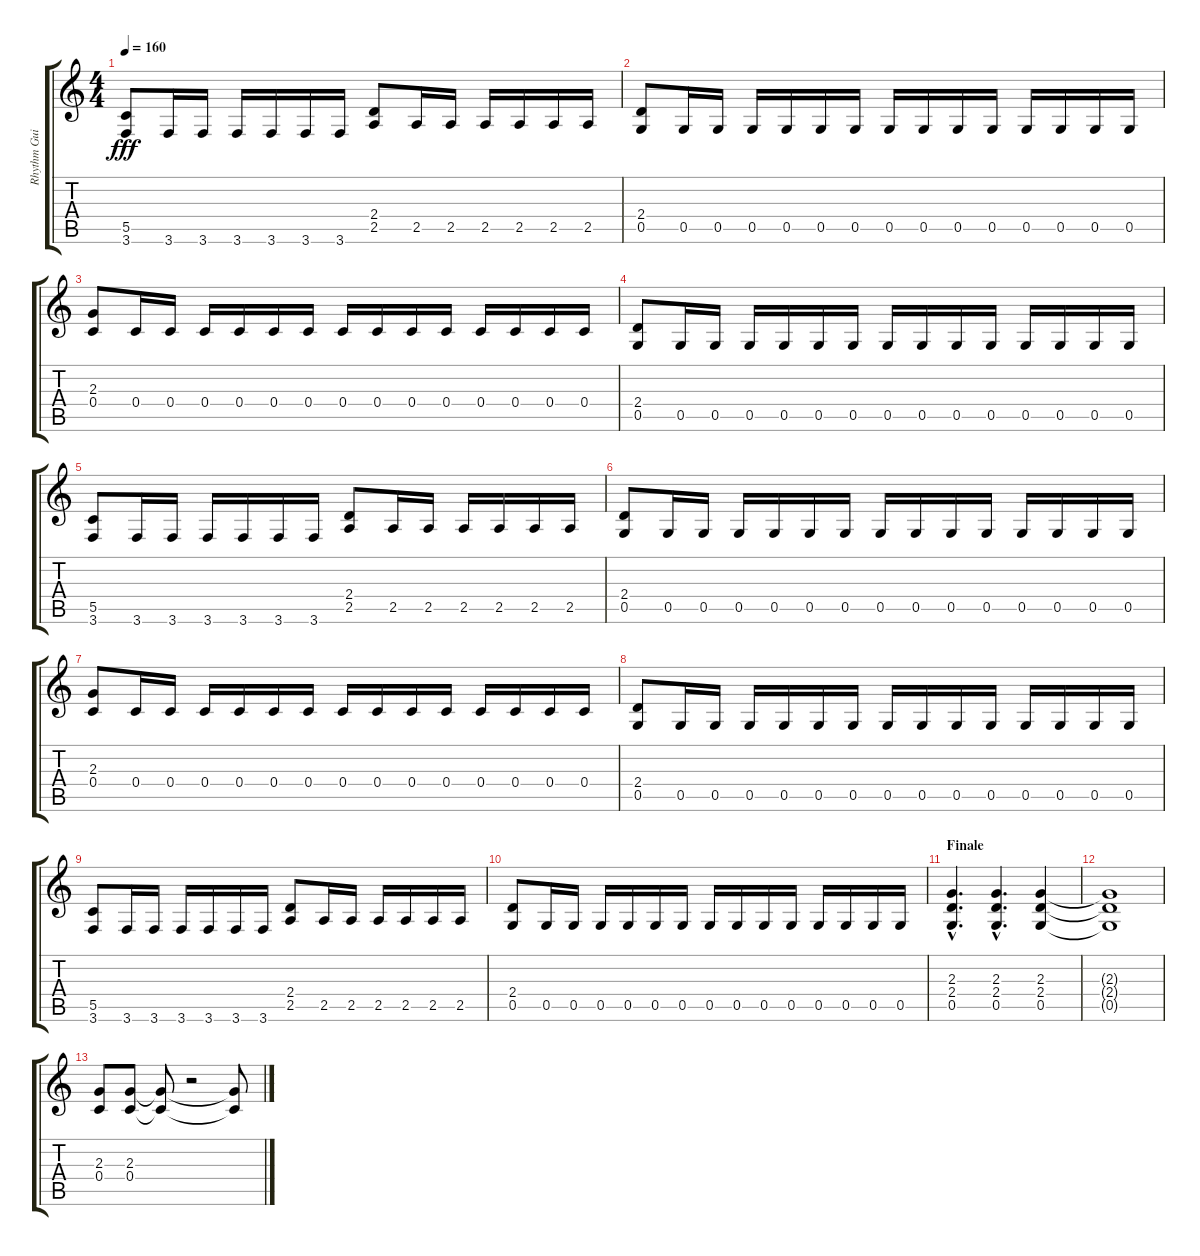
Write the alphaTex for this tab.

\track ("Rhythm Guitar" "Rhythm Gui") {instrument overdrivenguitar}
\staff {score tabs}
\tuning (D4 A3 F3 C3 G2 D2) {hide}
\ts (4 4)
\tempo 160
\clef g2
\ks c
(5.5 3.6).8{dy fff} 3.6.16 3.6.16 3.6.16 3.6.16 3.6.16 3.6.16 (2.4 2.5).8 2.5.16 2.5.16 2.5.16 2.5.16 2.5.16 2.5.16 |
(2.4 0.5).8 0.5.16 0.5.16 0.5.16 0.5.16 0.5.16 0.5.16 0.5.16 0.5.16 0.5.16 0.5.16 0.5.16 0.5.16 0.5.16 0.5.16 |
(2.3 0.4).8 0.4.16 0.4.16 0.4.16 0.4.16 0.4.16 0.4.16 0.4.16 0.4.16 0.4.16 0.4.16 0.4.16 0.4.16 0.4.16 0.4.16 |
(2.4 0.5).8 0.5.16 0.5.16 0.5.16 0.5.16 0.5.16 0.5.16 0.5.16 0.5.16 0.5.16 0.5.16 0.5.16 0.5.16 0.5.16 0.5.16 |
(5.5 3.6).8 3.6.16 3.6.16 3.6.16 3.6.16 3.6.16 3.6.16 (2.4 2.5).8 2.5.16 2.5.16 2.5.16 2.5.16 2.5.16 2.5.16 |
(2.4 0.5).8 0.5.16 0.5.16 0.5.16 0.5.16 0.5.16 0.5.16 0.5.16 0.5.16 0.5.16 0.5.16 0.5.16 0.5.16 0.5.16 0.5.16 |
(2.3 0.4).8 0.4.16 0.4.16 0.4.16 0.4.16 0.4.16 0.4.16 0.4.16 0.4.16 0.4.16 0.4.16 0.4.16 0.4.16 0.4.16 0.4.16 |
(2.4 0.5).8 0.5.16 0.5.16 0.5.16 0.5.16 0.5.16 0.5.16 0.5.16 0.5.16 0.5.16 0.5.16 0.5.16 0.5.16 0.5.16 0.5.16 |
(5.5 3.6).8 3.6.16 3.6.16 3.6.16 3.6.16 3.6.16 3.6.16 (2.4 2.5).8 2.5.16 2.5.16 2.5.16 2.5.16 2.5.16 2.5.16 |
(2.4 0.5).8 0.5.16 0.5.16 0.5.16 0.5.16 0.5.16 0.5.16 0.5.16 0.5.16 0.5.16 0.5.16 0.5.16 0.5.16 0.5.16 0.5.16 |
\section ("" "Finale")
(2.3{hac} 2.4{hac} 0.5{hac}).4{d} (2.3{hac} 2.4{hac} 0.5{hac}).4{d} (2.3 2.4 0.5).4 |
(2.3{t} 2.4{t} 0.5{t}).1 |
(2.3 0.4).8 (2.3 0.4).8 (2.3{t} 0.4{t}).8 r.2 (2.3{t} 0.4{t}).8{volume 1}
